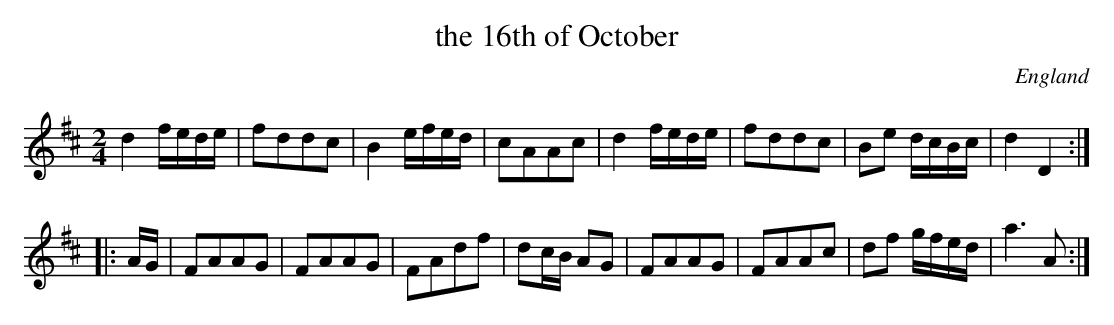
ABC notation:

X:1
T:the 16th of October
O:England
M:2/4
K:D
d4 fede|f2d2d2c2|B4efed|c2A2A2c2|\
d4fede|f2d2d2c2|B2e2 dcBc|d4D4:|
|:AG|F2A2A2G2|F2A2A2G2|F2A2d2f2|d2cB A2G2|\
F2A2A2G2|F2A2A2c2|d2f2 gfed|a6A2:|
